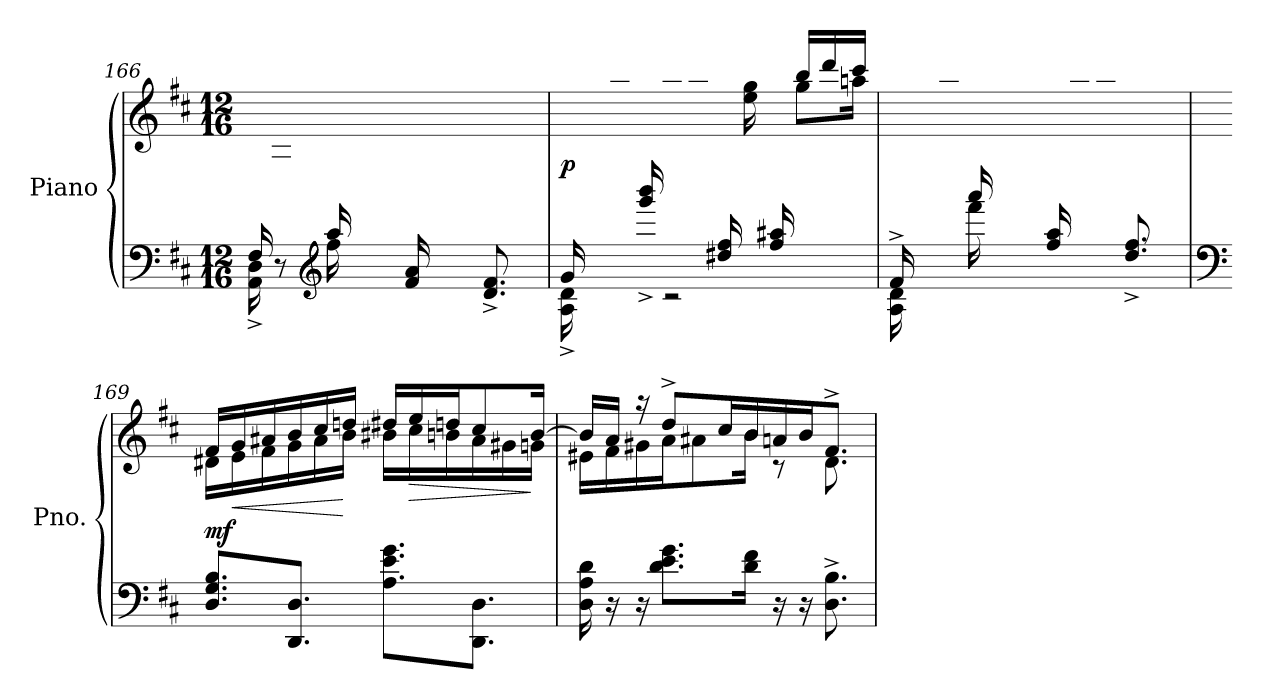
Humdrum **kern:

**kern	**kern	**dynam
*part1	*part1	*part1
*staff2	*staff1	*staff1/2
*I"Piano	*	*
*I'Pno.	*	*
*clefF4	*clefG2	*
*k[f#c#]	*k[f#c#]	*
*D:	*D:	*
*M12/16	*M12/16	*
=166	=166	=166
*^	*	*
16F#/LL	16AA\^ 16D\^	16ryy	.
8ryy	8r	16A\ 16d\	.
.	.	16f#\ 16a\JJ	.
*clefG2	*	*	*
16aa/LL	16ff#\	16ryy	.
8ryy	4ryy	16d\ 16f#\	.
.	.	16e\ 16g\JJ	.
16f#/ 16a/LL	.	16ryy	.
4ryy	.	16g\ 16b\	.
.	16ryy	16f#\ 16a\JJ	.
.	8.d/^ 8.f#/^	8.ryy	.
16ryy	.	.	.
!!LO:PB:g=z
=167	=167	=167	=167
*	*	*^	*
!	!	!	!	!LO:DY:b
16g/LL	16A\^ 16d\^	16ryy	16ryy	p
*	*	*v	*v	*
8ryy	8.ryy	16b\ 16dd\	.
.	.	16gg\ 16bb\JJ	.
16ggg/^ 16bbb/^LL	.	16ryy	.
8ryy	2r	16ff#\ 16aa#X\	.
.	.	16gg\ 16bb\JJ	.
16dd#X/ 16ff#/LL	.	16ryy	.
16ryy	.	16ee\ 16gg\	.
16ff#/ 16aa#/JJ	.	16ryy	.
*	*	*^	*
8.ryy	.	16bb/LL	8gg\L	.
.	.	16ddd/	.	.
.	.	16ccc#/JJ	16aan\Jk	.
*	*	*v	*v	*
=168	=168	=168	=168
16f#^/LL	16A\ 16d\	16ryy	.
8ryy	8ryy	16a\ 16dd\	.
.	.	16ff#\ 16aa\JJ	.
16aaa/LL	16fff#\	16ryy	.
8ryy	4ryy	16dd\ 16ff#\	.
.	.	16ee\ 16gg\JJ	.
16ff#/ 16aa/LL	.	16ryy	.
4ryy	.	16gg\ 16bb\	.
.	16ryy	16ff#\ 16aa\JJ	.
.	8.dd/^ 8.ff#/^	8.ryy	.
16ryy	.	.	.
*v	*v	*	*
=169	=169	=169
*clefF4	*	*
*	*^	*
!	!	!	!LO:DY:a=2
8.D/ 8.G/ 8.B/L	16f#/LL	16d#X\LL	mf
!	!	!	!LO:HP:b
.	16g/	16e\	<
.	16a#X/	16f#\	.
8.DD/ 8.D/J	16b/	16g\	.
.	16cc#/	16a#\	.
.	16ddn/JJ	16b\JJ	[
8.A\ 8.e\ 8.g\L	16dd#X/LL	16b#X\LL	.
!	!	!	!LO:HP:b
.	16ee/	16cc#\	>
.	16ddn/J	16bn\	.
8.DD\ 8.D\J	8cc#/	16a#\	.
.	.	16g#X\	.
.	[16b/Jk	16gn\JJ	]
=170	=170	=170	=170
16D\ 16A\ 16d\	16b/LL]	16e#X\LL	.
16r	16a/JJ	16f#\	.
16r	16raa	16g#X\	.
8.d\ 8.e\ 8.g\L	8dd^/L	16a\J	.
.	.	8a#X\	.
.	16cc#/L	.	.
16d\ 16f#\Jk	16b/	16b\Jk	.
16r	16an/	8rc	.
16r	16b/J	.	.
8.D\^ 8.B\^	8.f#^/J	8.d\	.
*	*v	*v	*
=	=	=
*-	*-	*-
